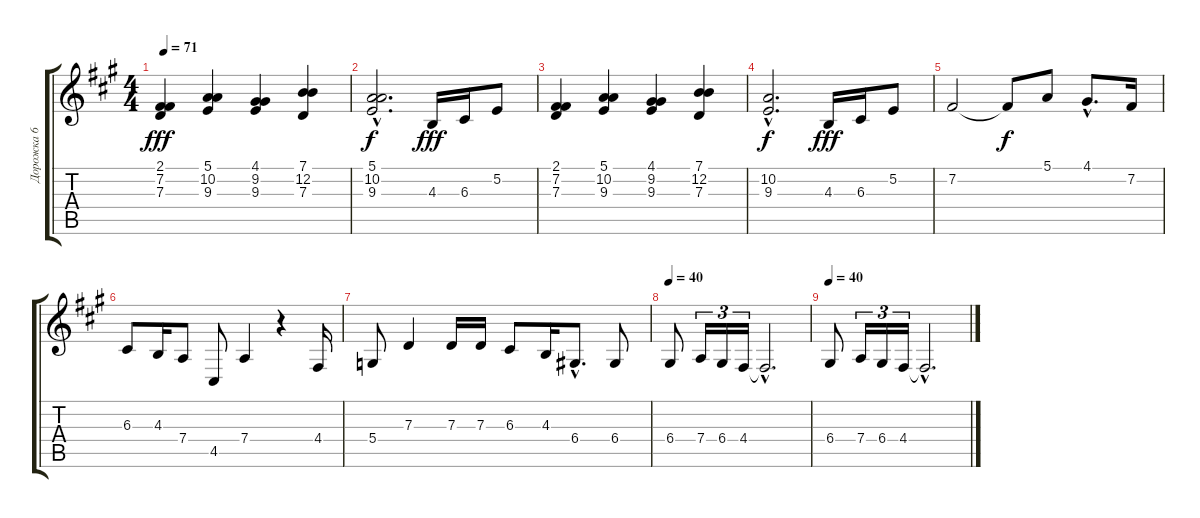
\track ("Дорожка 6" "Дорожка 6") {instrument flute}
\staff {score tabs}
\tuning (E4 B3 G3 D3 A2 E2) {hide}
\ts (4 4)
\tempo 71
\clef g2
\ks f#minor
(2.1 7.2 7.3).4{dy fff} (5.1 10.2 9.3).4 (4.1 9.2 9.3).4 (7.1 12.2 7.3).4 |
(5.1{hac} 10.2{hac} 9.3{hac}).2{d dy f} 4.3.16{dy fff} 6.3.16 5.2.8 |
(2.1 7.2 7.3).4 (5.1 10.2 9.3).4 (4.1 9.2 9.3).4 (7.1 12.2 7.3).4 |
(10.2{hac} 9.3{hac}).2{d dy f} 4.3.16{dy fff} 6.3.16 5.2.8 |
7.2.2 7.2{t}.8{dy f} 5.1.8 4.1{hac}.8{d} 7.2.16 |
6.3.8 4.3.16 7.4.8 4.5.8 7.4.4 r.4 4.4.16 |
5.4.8 7.3.4 7.3.16 7.3.16 6.3.8 4.3.16 6.4{hac}.8{d} 6.4.8 |
\tempo 40
6.4.8 7.4.16{tu (3 2)} 6.4.16{tu (3 2)} 4.4.16{tu (3 2)} 4.4{hac t}.2{d} |
\tempo 40
6.4.8 7.4.16{tu (3 2)} 6.4.16{tu (3 2)} 4.4.16{tu (3 2)} 4.4{hac t}.2{d}
